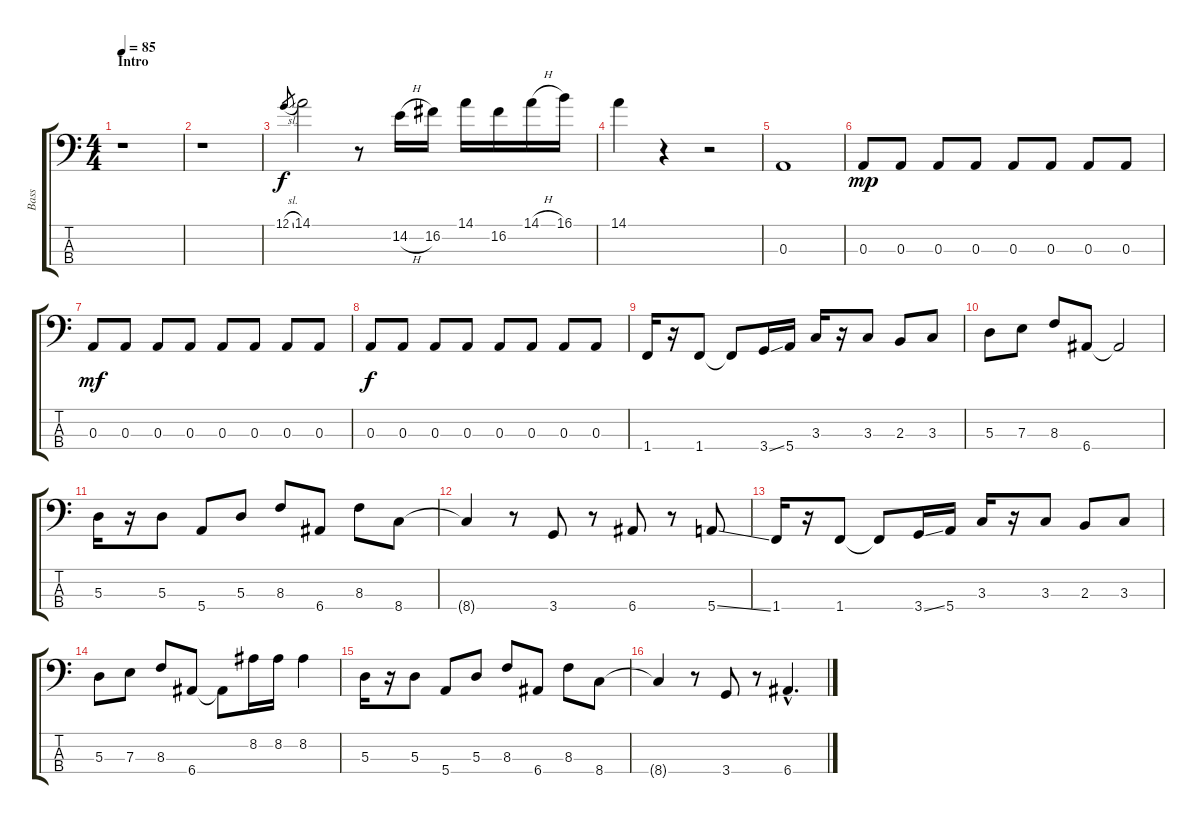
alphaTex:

\track ("Bass" "Bass") {instrument electricbassfinger}
\staff {score tabs}
\tuning (G2 D2 A1 E1) {hide}
\ts (4 4)
\section ("" "Intro")
\tempo 85
\clef f4
\ks c
r.1{dy f instrument electricbassfinger} |
r.1 |
12.1{sl}.8{gr} 14.1.2 r.8 14.2{h}.16 16.2.16 14.1.16 16.2.16 14.1{h}.16 16.1.16 |
14.1.4 r.4 r.2 |
0.3.1 |
0.3.8{dy mp} 0.3.8 0.3.8 0.3.8 0.3.8 0.3.8 0.3.8 0.3.8 |
0.3.8{dy mf} 0.3.8 0.3.8 0.3.8 0.3.8 0.3.8 0.3.8 0.3.8 |
0.3.8{dy f} 0.3.8 0.3.8 0.3.8 0.3.8 0.3.8 0.3.8 0.3.8 |
1.4.16 r.16 1.4.8 1.4{t}.8 3.4{ss}.16 5.4.16 3.3.16 r.16 3.3.8 2.3.8 3.3.8 |
5.3.8 7.3.8 8.3.8 6.4.8 6.4{t}.2 |
5.3.16 r.16 5.3.8 5.4.8 5.3.8 8.3.8 6.4.8 8.3.8 8.4.8 |
8.4{t}.4 r.8 3.4.8 r.8 6.4.8 r.8 5.4{ss}.8 |
1.4.16 r.16 1.4.8 1.4{t}.8 3.4{ss}.16 5.4.16 3.3.16 r.16 3.3.8 2.3.8 3.3.8 |
5.3.8 7.3.8 8.3.8 6.4.8 6.4{t}.8 8.2.16 8.2.16 8.2.4 |
5.3.16 r.16 5.3.8 5.4.8 5.3.8 8.3.8 6.4.8 8.3.8 8.4.8 |
8.4{t}.4 r.8 3.4.8 r.8 6.4{ss hac}.4{d}
